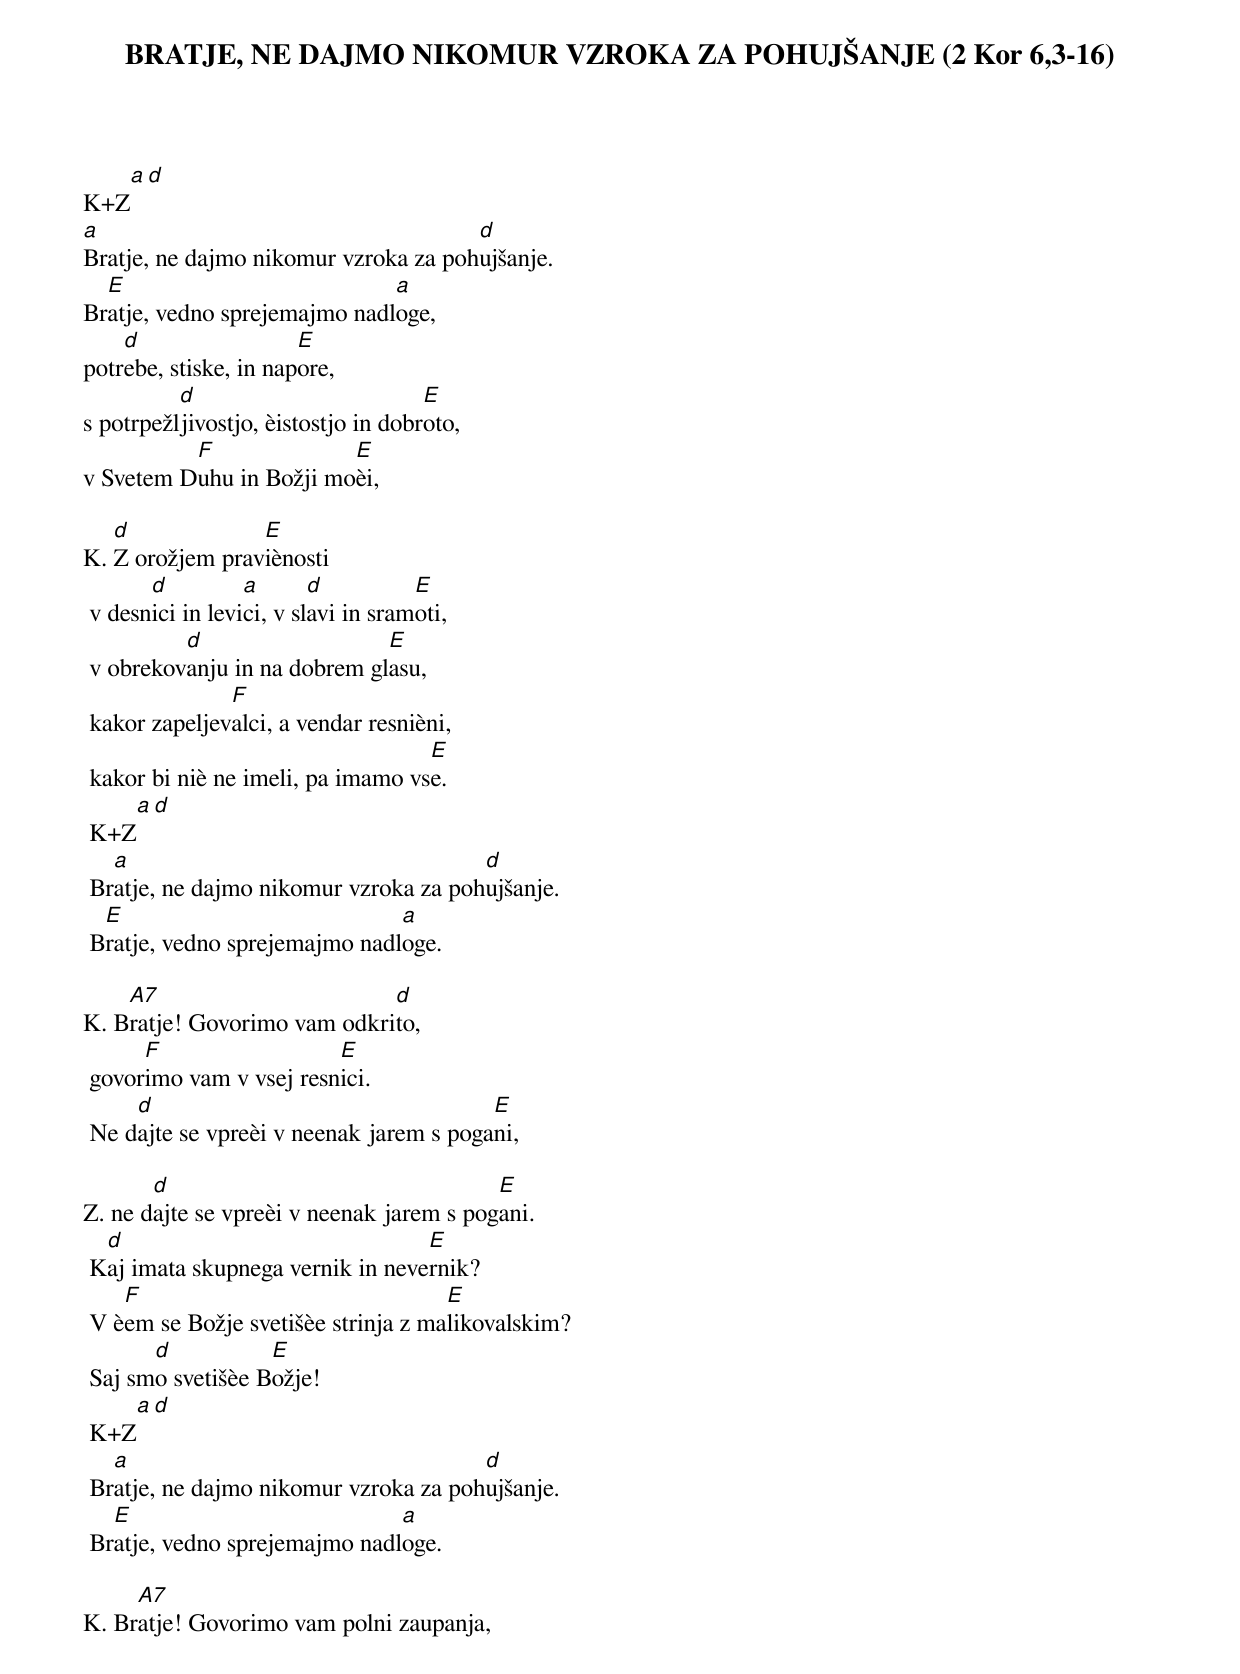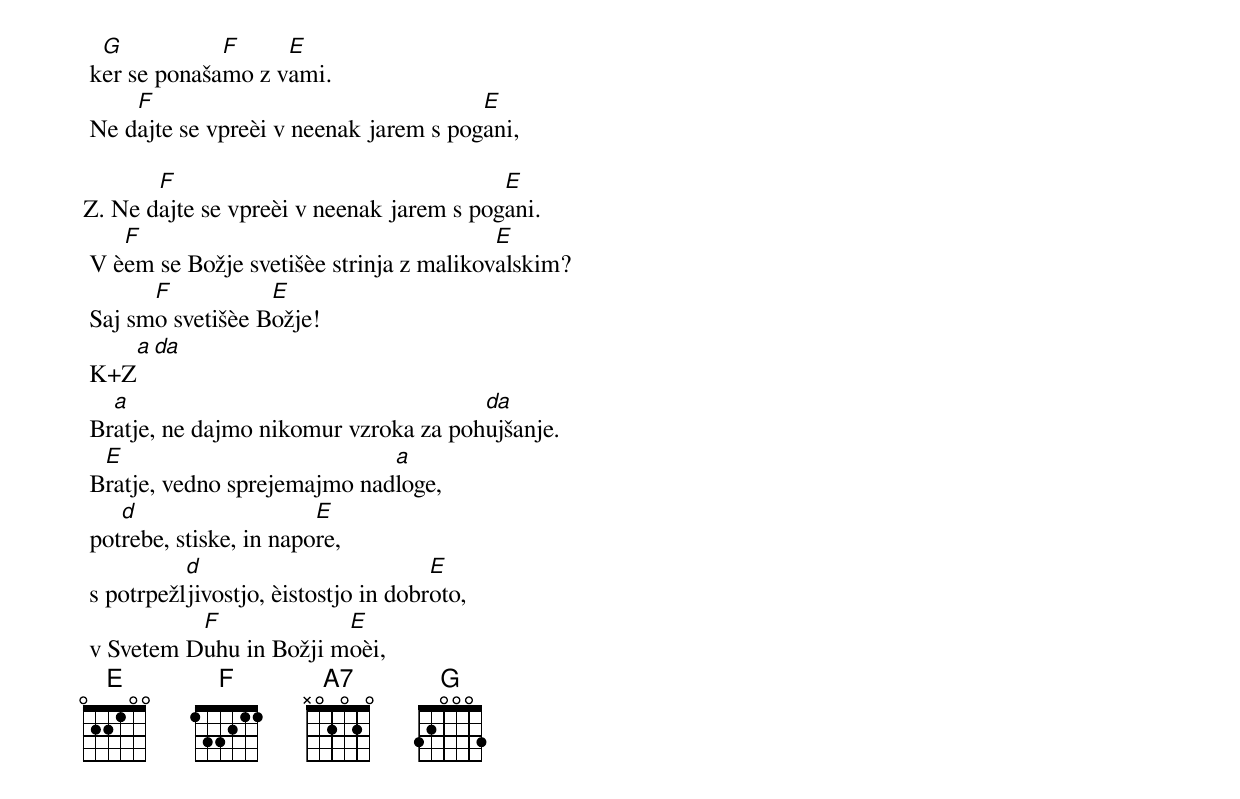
{title: BRATJE, NE DAJMO NIKOMUR VZROKA ZA POHUJŠANJE (2 Kor 6,3-16)}

K+Z[a][d]
[a]Bratje, ne dajmo nikomur vzroka za poh[d]ujšanje.
Br[E]atje, vedno sprejemajmo nadl[a]oge,
potr[d]ebe, stiske, in nap[E]ore,
s potrpežl[d]jivostjo, èistostjo in dobr[E]oto,
v Svetem D[F]uhu in Božji mo[E]èi,

K.	[d]Z orožjem prav[E]iènosti
	v desn[d]ici in levi[a]ci, v sl[d]avi in sram[E]oti,
	v obrekov[d]anju in na dobrem gl[E]asu,
	kakor zapeljev[F]alci, a vendar resnièni,
	kakor bi niè ne imeli, pa imamo vs[E]e.
	K+Z[a][d]
	Br[a]atje, ne dajmo nikomur vzroka za poh[d]ujšanje.
	B[E]ratje, vedno sprejemajmo nadl[a]oge.

K.	B[A7]ratje! Govorimo vam odkri[d]to,
	govor[F]imo vam v vsej resn[E]ici.
	Ne d[d]ajte se vpreèi v neenak jarem s poga[E]ni,

Z.	ne d[d]ajte se vpreèi v neenak jarem s pog[E]ani.
	K[d]aj imata skupnega vernik in neve[E]rnik?
	V è[F]em se Božje svetišèe strinja z ma[E]likovalskim?
	Saj sm[d]o svetišèe B[E]ožje!
	K+Z[a][d]
	Br[a]atje, ne dajmo nikomur vzroka za poh[d]ujšanje.
	Br[E]atje, vedno sprejemajmo nadl[a]oge.

K.	Br[A7]atje! Govorimo vam polni zaupanja,
	k[G]er se ponaša[F]mo z v[E]ami.
	Ne d[F]ajte se vpreèi v neenak jarem s pog[E]ani,

Z.	Ne d[F]ajte se vpreèi v neenak jarem s pog[E]ani.
	V è[F]em se Božje svetišèe strinja z malikov[E]alskim?
	Saj sm[F]o svetišèe B[E]ožje!
	K+Z[a][da]
	Br[a]atje, ne dajmo nikomur vzroka za poh[da]ujšanje.
	B[E]ratje, vedno sprejemajmo nad[a]loge,
	pot[d]rebe, stiske, in napo[E]re,
	s potrpežl[d]jivostjo, èistostjo in dobr[E]oto,
	v Svetem D[F]uhu in Božji m[E]oèi,
